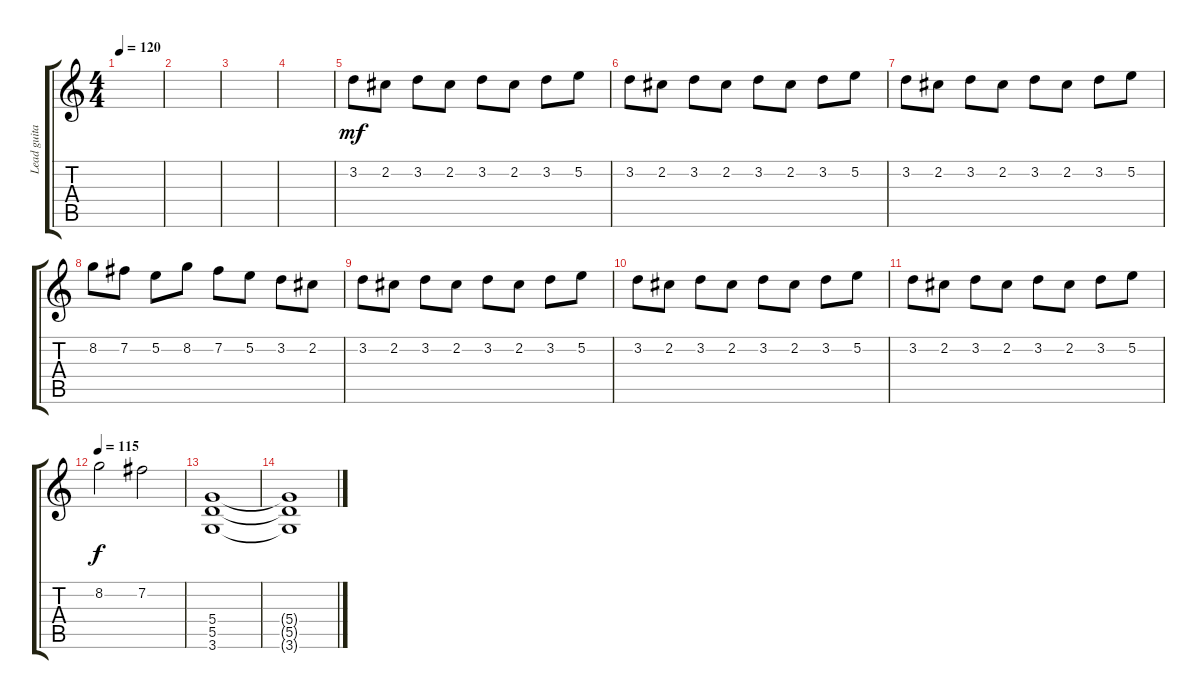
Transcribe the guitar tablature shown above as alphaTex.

\track ("Lead guitar" "Lead guita") {instrument overdrivenguitar}
\staff {score tabs}
\tuning (E4 B3 G3 D3 A2 E2) {hide}
\ts (4 4)
\tempo 120
\clef g2
\ks c
|
|
|
|
3.2.8{dy mf} 2.2.8 3.2.8 2.2.8 3.2.8 2.2.8 3.2.8 5.2.8 |
3.2.8 2.2.8 3.2.8 2.2.8 3.2.8 2.2.8 3.2.8 5.2.8 |
3.2.8 2.2.8 3.2.8 2.2.8 3.2.8 2.2.8 3.2.8 5.2.8 |
8.2.8 7.2.8 5.2.8 8.2.8 7.2.8 5.2.8 3.2.8 2.2.8 |
3.2.8 2.2.8 3.2.8 2.2.8 3.2.8 2.2.8 3.2.8 5.2.8 |
3.2.8 2.2.8 3.2.8 2.2.8 3.2.8 2.2.8 3.2.8 5.2.8 |
3.2.8 2.2.8 3.2.8 2.2.8 3.2.8 2.2.8 3.2.8 5.2.8 |
\tempo 115
8.2.2{dy f} 7.2.2 |
(5.4 5.5 3.6).1{volume 8} |
(5.4{t} 5.5{t} 3.6{t}).1
